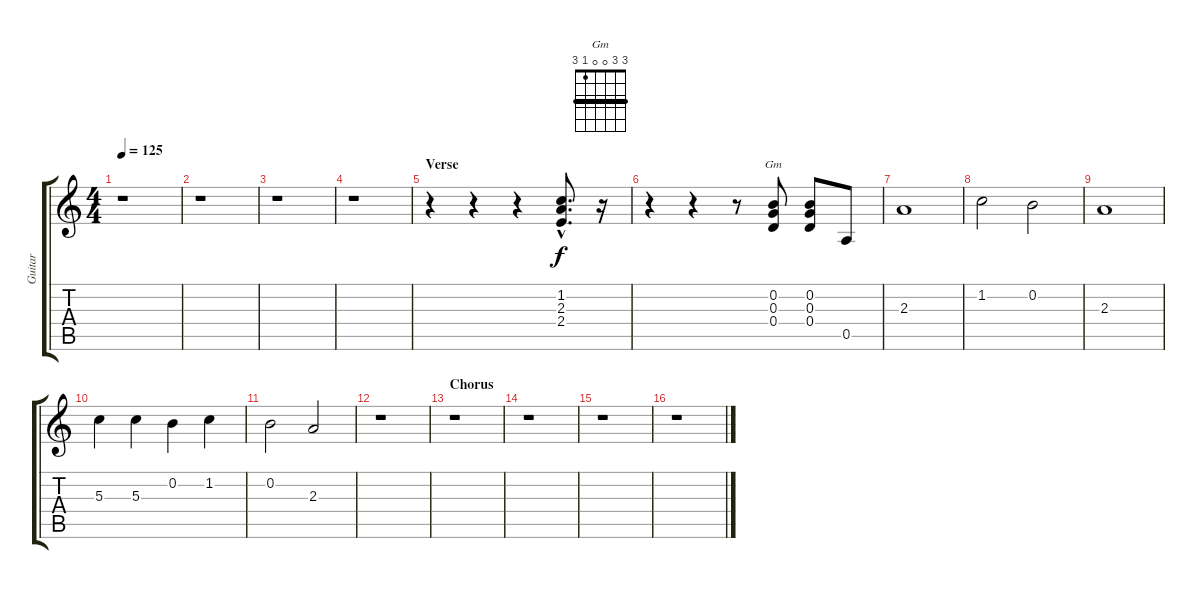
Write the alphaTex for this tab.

\track ("Guitar" "Guitar") {instrument distortionguitar}
\staff {score tabs}
\tuning (E4 B3 G3 D3 A2 E2) {hide}
\chord ("Gm" 3 3 0 0 1 3) {barre 3}
\ts (4 4)
\tempo 125
\clef g2
\ks c
r.1{dy f balance 8} |
r.1 |
r.1 |
r.1 |
\section ("" "Verse")
r.4 r.4 r.4 (1.2{hac} 2.3{hac} 2.4{hac}).8{d} r.16 |
r.4 r.4 r.8 (0.2 0.3 0.4).8{ch "Gm"} (0.2 0.3 0.4).8 0.5.8 |
2.3.1 |
1.2.2 0.2.2 |
2.3.1 |
5.3.4 5.3.4 0.2.4 1.2.4 |
0.2.2 2.3.2 |
r.1 |
\section ("" "Chorus")
r.1 |
r.1 |
r.1 |
r.1
